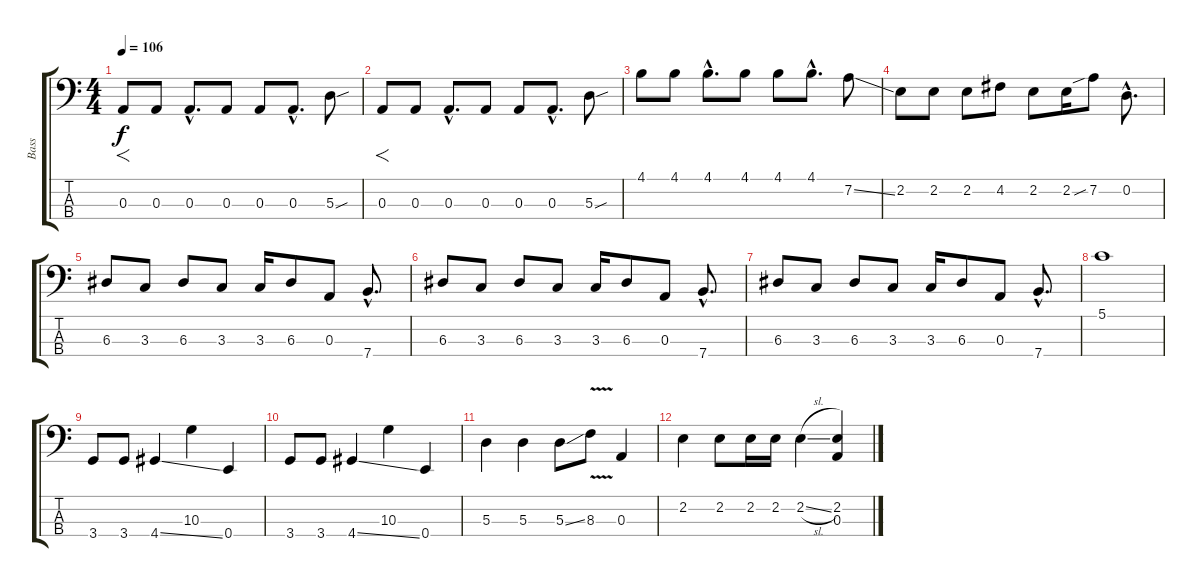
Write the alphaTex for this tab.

\track ("Bass" "Bass") {instrument electricbassfinger}
\staff {score tabs}
\tuning (G2 D2 A1 E1) {hide}
\ts (4 4)
\tempo 106
\clef f4
\ks c
0.3.8{f dy f} 0.3.8 0.3{hac}.8{d} 0.3.8 0.3.8 0.3{hac}.8{d} 5.3{sou}.8 |
0.3.8{f} 0.3.8 0.3{hac}.8{d} 0.3.8 0.3.8 0.3{hac}.8{d} 5.3{sou}.8 |
4.1.8 4.1.8 4.1{hac}.8{d} 4.1.8 4.1.8 4.1{hac}.8{d} 7.2{ss}.8 |
2.2.8 2.2.8 2.2.8 4.2.8 2.2.8 2.2.16 7.2{sib}.8 0.2{hac}.8{d} |
6.3.8 3.3.8 6.3.8 3.3.8 3.3.16 6.3.8 0.3.8 7.4{hac}.8{d} |
6.3.8 3.3.8 6.3.8 3.3.8 3.3.16 6.3.8 0.3.8 7.4{hac}.8{d} |
6.3.8 3.3.8 6.3.8 3.3.8 3.3.16 6.3.8 0.3.8 7.4{hac}.8{d} |
5.1.1 |
3.4.8 3.4.8 4.4{ss}.4 10.3.4 0.4.4 |
3.4.8 3.4.8 4.4{ss}.4 10.3.4 0.4.4 |
5.3.4 5.3.4 5.3{ss}.8 8.3{v}.8 0.3.4 |
2.2.4 2.2.8 2.2.16 2.2.16 2.2{sl}.4 (2.2 0.3).4
